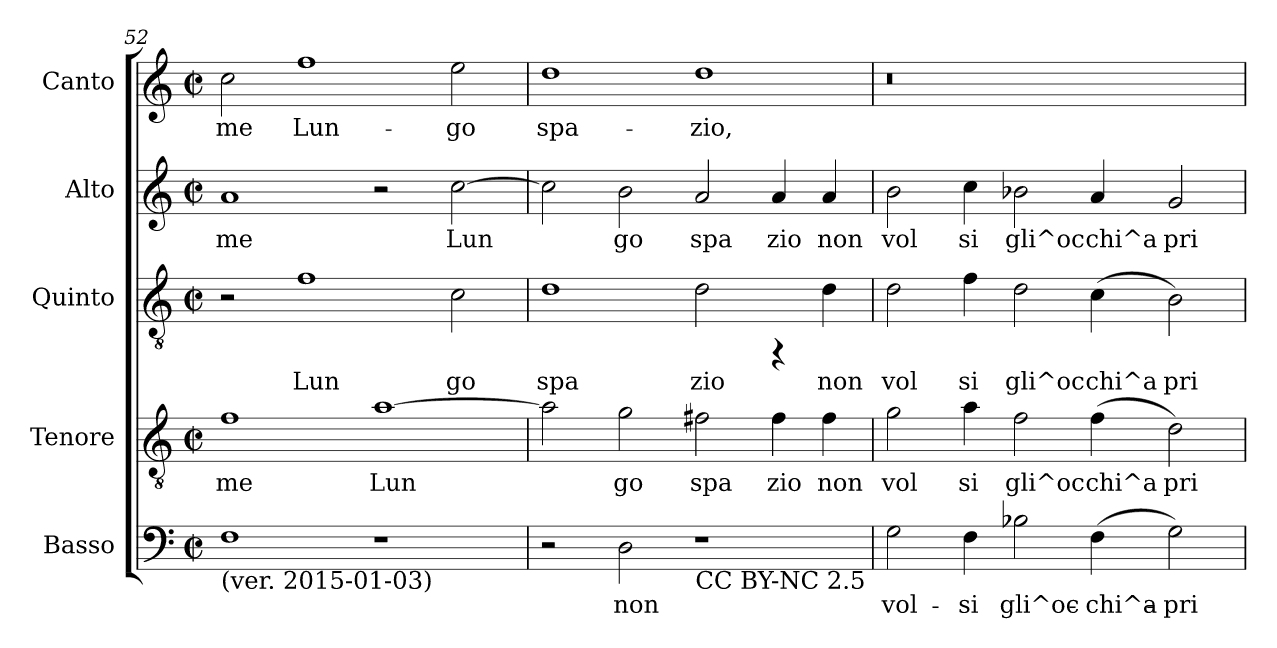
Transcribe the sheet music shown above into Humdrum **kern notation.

**kern	**text	**kern	**text	**kern	**text	**kern	**text	**kern	**text
*part5	*part5	*part4	*part4	*part3	*part3	*part2	*part2	*part1	*part1
*staff5	*staff5	*staff4	*staff4	*staff3	*staff3	*staff2	*staff2	*staff1	*staff1
*I"Basso	*	*I"Tenore	*	*I"Quinto	*	*I"Alto	*	*I"Canto	*
*I'Basso	*	*I'Tenore	*	*I'Quinto	*	*I'Alto	*	*I'Canto	*
*clefF4	*	*clefGv2	*	*clefGv2	*	*clefG2	*	*clefG2	*
*k[]	*	*k[]	*	*k[]	*	*k[]	*	*k[]	*
*C:	*	*C:	*	*C:	*	*C:	*	*C:	*
*M2/2	*	*M2/2	*	*M2/2	*	*M2/2	*	*M2/2	*
*met(c|)	*	*met(c|)	*	*met(c|)	*	*met(c|)	*	*met(c|)	*
=52	=52	=52	=52	=52	=52	=52	=52	=52	=52
!LO:TX:b:t=(ver. 2015-01-03)	!	!	!	!	!	!	!	!	!
!	!	!	!LO:LY:b:cj	!	!	!	!LO:LY:b:cj	!	!LO:LY:b:cj
1F	.	1f	me	2r	.	1a	me	2cc\	-me
!	!	!	!	!	!LO:LY:b:cj	!	!	!	!LO:LY:b:cj
.	.	.	.	1f	Lun	.	.	1ff	Lun-
!	!	!	!LO:LY:b:cj	!	!	!	!	!	!
1r	.	[>1a	Lun	.	.	2r	.	.	.
!	!	!	!	!	!LO:LY:b:cj	!	!LO:LY:b:cj	!	!LO:LY:b:cj
.	.	.	.	2c\	go	[>2cc\	Lun	2ee\	-go
=53	=53	=53	=53	=53	=53	=53	=53	=53	=53
!	!	!	!LO:LY:b:cj	!	!LO:LY:b:cj	!	!LO:LY:b:cj	!	!LO:LY:b:cj
2r	.	2a\]	.	1d	spa	2cc\]	.	1dd	spa-
!	!LO:LY:b:cj	!	!LO:LY:b:cj	!	!	!	!LO:LY:b:cj	!	!
2D\	-non	2g\	go	.	.	2b\	go	.	.
!LO:TX:b:t=CC BY-NC 2.5	!	!	!	!	!	!	!	!	!
!	!	!	!LO:LY:b:cj	!	!LO:LY:b:cj	!	!LO:LY:b:cj	!	!LO:LY:b:cj
1r	.	2f#X\	spa	2d\	zio	2a/	spa	1dd	-zio,
!	!	!	!LO:LY:b:cj	!	!	!	!LO:LY:b:cj	!	!
.	.	4f#\	zio	4rFF	.	4a/	zio	.	.
!	!	!	!LO:LY:b:cj	!	!LO:LY:b:cj	!	!LO:LY:b:cj	!	!
.	.	4f#\	non	4d\	non	4a/	non	.	.
=54	=54	=54	=54	=54	=54	=54	=54	=54	=54
!	!LO:LY:b:cj	!	!LO:LY:b:cj	!	!LO:LY:b:cj	!	!LO:LY:b:cj	!	!
2G\	vol-	2g\	vol	2d\	vol	2b\	vol	0r	.
!	!LO:LY:b:cj	!	!LO:LY:b:cj	!	!LO:LY:b:cj	!	!LO:LY:b:cj	!	!
4F\	-si	4a\	si	4f\	si	4cc\	si	.	.
!	!LO:LY:b:cj	!	!LO:LY:b:cj	!	!LO:LY:b:cj	!	!LO:LY:b:cj	!	!
2B-X\	gli^oc-	2f\	gli^oc	2d\	gli^oc	2b-X\	gli^oc	.	.
!	!LO:LY:b:cj	!	!LO:LY:b:cj	!	!LO:LY:b:cj	!	!LO:LY:b:cj	!	!
(<4F\	-chi^a-	(<4f\	chi^a	(<4c\	chi^a	4a/	chi^a	.	.
!	!LO:LY:b:cj	!	!LO:LY:b:cj	!	!LO:LY:b:cj	!	!LO:LY:b:cj	!	!
2G\)	-pri-	2d\)	pri	2B\)	pri	2g/	pri	.	.
=	=	=	=	=	=	=	=	=	=
*-	*-	*-	*-	*-	*-	*-	*-	*-	*-
